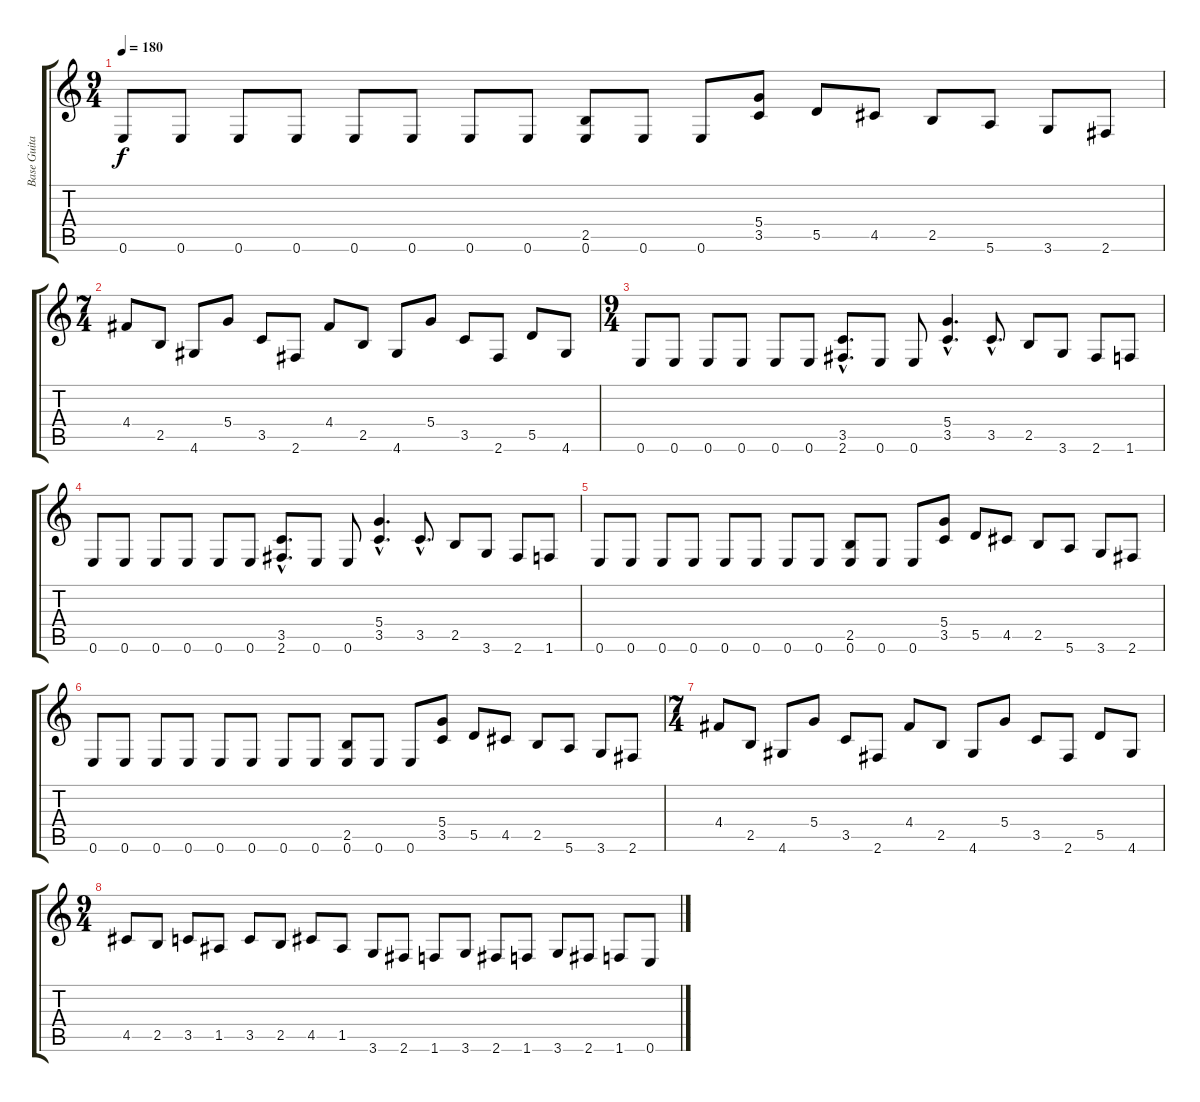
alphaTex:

\track ("Base Guitar" "Base Guita") {instrument distortionguitar}
\staff {score tabs}
\tuning (E4 B3 G3 D3 A2 E2) {hide}
\ts (9 4)
\tempo 180
\clef g2
\ks c
0.6.8{dy f} 0.6.8 0.6.8 0.6.8 0.6.8 0.6.8 0.6.8 0.6.8 (2.5 0.6).8 0.6.8 0.6.8 (5.4 3.5).8 5.5.8 4.5.8 2.5.8 5.6.8 3.6.8 2.6.8 |
\ts (7 4)
4.4.8 2.5.8 4.6.8 5.4.8 3.5.8 2.6.8 4.4.8 2.5.8 4.6.8 5.4.8 3.5.8 2.6.8 5.5.8 4.6.8 |
\ts (9 4)
0.6.8 0.6.8 0.6.8 0.6.8 0.6.8 0.6.8 (3.5{hac} 2.6{hac}).8{d} 0.6.8 0.6.8 (5.4{hac} 3.5{hac}).4{d} 3.5{hac}.8{d} 2.5.8 3.6.8 2.6.8 1.6.8 |
0.6.8 0.6.8 0.6.8 0.6.8 0.6.8 0.6.8 (3.5{hac} 2.6{hac}).8{d} 0.6.8 0.6.8 (5.4{hac} 3.5{hac}).4{d} 3.5{hac}.8{d} 2.5.8 3.6.8 2.6.8 1.6.8 |
0.6.8 0.6.8 0.6.8 0.6.8 0.6.8 0.6.8 0.6.8 0.6.8 (2.5 0.6).8 0.6.8 0.6.8 (5.4 3.5).8 5.5.8 4.5.8 2.5.8 5.6.8 3.6.8 2.6.8 |
0.6.8 0.6.8 0.6.8 0.6.8 0.6.8 0.6.8 0.6.8 0.6.8 (2.5 0.6).8 0.6.8 0.6.8 (5.4 3.5).8 5.5.8 4.5.8 2.5.8 5.6.8 3.6.8 2.6.8 |
\ts (7 4)
4.4.8 2.5.8 4.6.8 5.4.8 3.5.8 2.6.8 4.4.8 2.5.8 4.6.8 5.4.8 3.5.8 2.6.8 5.5.8 4.6.8 |
\ts (9 4)
4.5.8 2.5.8 3.5.8 1.5.8 3.5.8 2.5.8 4.5.8 1.5.8 3.6.8 2.6.8 1.6.8 3.6.8 2.6.8 1.6.8 3.6.8 2.6.8 1.6.8 0.6.8
